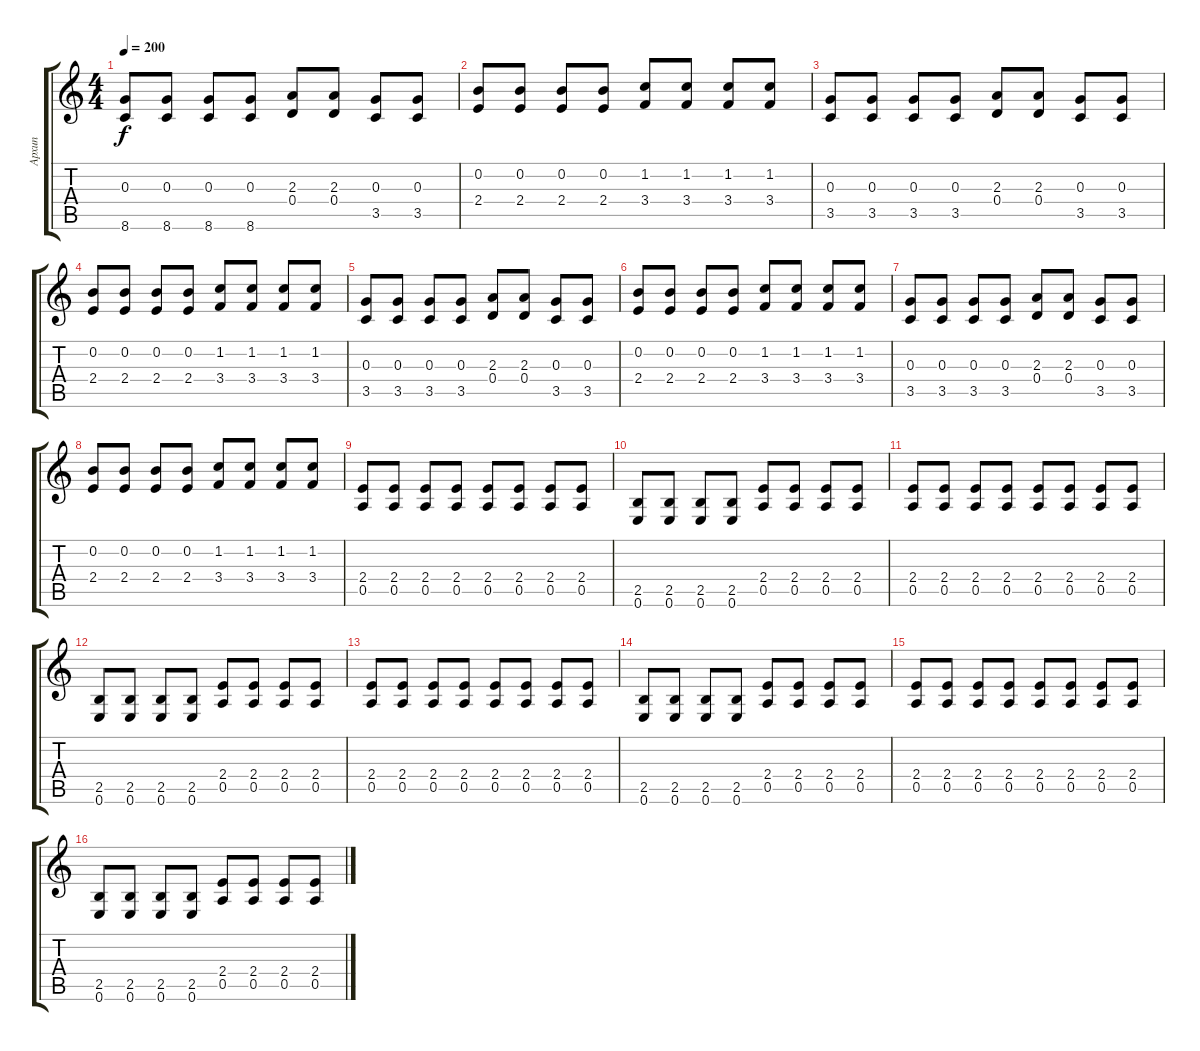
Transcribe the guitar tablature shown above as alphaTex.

\track ("Архип" "Архип") {instrument distortionguitar}
\staff {score tabs}
\tuning (E4 B3 G3 D3 A2 E2) {hide}
\ts (4 4)
\tempo 200
\clef g2
\ks c
(0.3 8.6).8{dy f} (0.3 8.6).8 (0.3 8.6).8 (0.3 8.6).8 (2.3 0.4).8 (2.3 0.4).8 (0.3 3.5).8 (0.3 3.5).8 |
(0.2 2.4).8 (0.2 2.4).8 (0.2 2.4).8 (0.2 2.4).8 (1.2 3.4).8 (1.2 3.4).8 (1.2 3.4).8 (1.2 3.4).8 |
(0.3 3.5).8 (0.3 3.5).8 (0.3 3.5).8 (0.3 3.5).8 (2.3 0.4).8 (2.3 0.4).8 (0.3 3.5).8 (0.3 3.5).8 |
(0.2 2.4).8 (0.2 2.4).8 (0.2 2.4).8 (0.2 2.4).8 (1.2 3.4).8 (1.2 3.4).8 (1.2 3.4).8 (1.2 3.4).8 |
(0.3 3.5).8 (0.3 3.5).8 (0.3 3.5).8 (0.3 3.5).8 (2.3 0.4).8 (2.3 0.4).8 (0.3 3.5).8 (0.3 3.5).8 |
(0.2 2.4).8 (0.2 2.4).8 (0.2 2.4).8 (0.2 2.4).8 (1.2 3.4).8 (1.2 3.4).8 (1.2 3.4).8 (1.2 3.4).8 |
(0.3 3.5).8 (0.3 3.5).8 (0.3 3.5).8 (0.3 3.5).8 (2.3 0.4).8 (2.3 0.4).8 (0.3 3.5).8 (0.3 3.5).8 |
(0.2 2.4).8 (0.2 2.4).8 (0.2 2.4).8 (0.2 2.4).8 (1.2 3.4).8 (1.2 3.4).8 (1.2 3.4).8 (1.2 3.4).8 |
(2.4 0.5).8 (2.4 0.5).8 (2.4 0.5).8 (2.4 0.5).8 (2.4 0.5).8 (2.4 0.5).8 (2.4 0.5).8 (2.4 0.5).8 |
(2.5 0.6).8 (2.5 0.6).8 (2.5 0.6).8 (2.5 0.6).8 (2.4 0.5).8 (2.4 0.5).8 (2.4 0.5).8 (2.4 0.5).8 |
(2.4 0.5).8 (2.4 0.5).8 (2.4 0.5).8 (2.4 0.5).8 (2.4 0.5).8 (2.4 0.5).8 (2.4 0.5).8 (2.4 0.5).8 |
(2.5 0.6).8 (2.5 0.6).8 (2.5 0.6).8 (2.5 0.6).8 (2.4 0.5).8 (2.4 0.5).8 (2.4 0.5).8 (2.4 0.5).8 |
(2.4 0.5).8 (2.4 0.5).8 (2.4 0.5).8 (2.4 0.5).8 (2.4 0.5).8 (2.4 0.5).8 (2.4 0.5).8 (2.4 0.5).8 |
(2.5 0.6).8 (2.5 0.6).8 (2.5 0.6).8 (2.5 0.6).8 (2.4 0.5).8 (2.4 0.5).8 (2.4 0.5).8 (2.4 0.5).8 |
(2.4 0.5).8 (2.4 0.5).8 (2.4 0.5).8 (2.4 0.5).8 (2.4 0.5).8 (2.4 0.5).8 (2.4 0.5).8 (2.4 0.5).8 |
(2.5 0.6).8 (2.5 0.6).8 (2.5 0.6).8 (2.5 0.6).8 (2.4 0.5).8 (2.4 0.5).8 (2.4 0.5).8 (2.4 0.5).8
